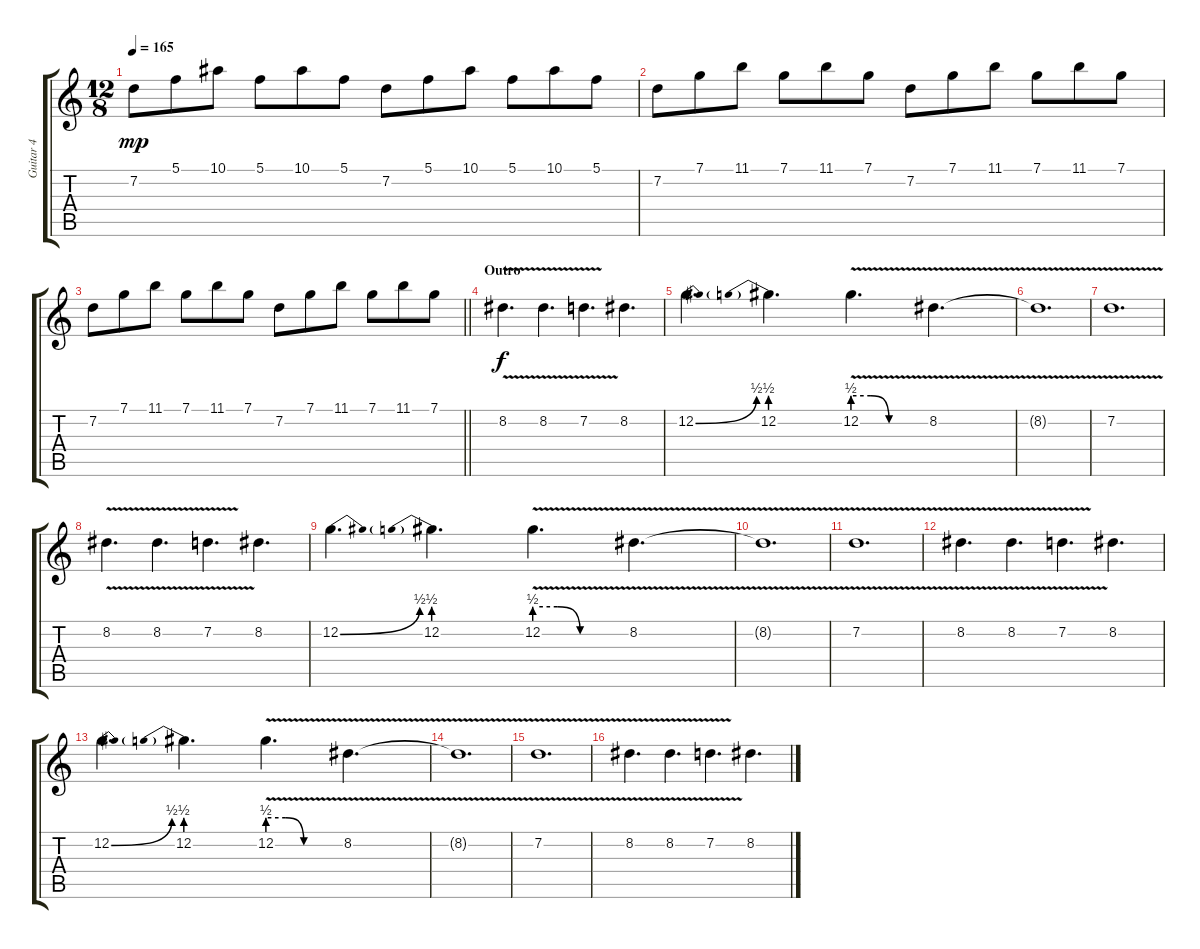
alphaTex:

\track ("Guitar 4" "Guitar 4") {instrument distortionguitar}
\staff {score tabs}
\tuning (C4 G3 Eb3 Bb2 F2 C2) {hide}
\ts (12 8)
\tempo 165
\clef g2
\ks c
7.2.8{dy mp} 5.1.8 10.1.8 5.1.8 10.1.8 5.1.8 7.2.8 5.1.8 10.1.8 5.1.8 10.1.8 5.1.8 |
7.2.8 7.1.8 11.1.8 7.1.8 11.1.8 7.1.8 7.2.8 7.1.8 11.1.8 7.1.8 11.1.8 7.1.8 |
\barLineRight lightlight
7.2.8 7.1.8 11.1.8 7.1.8 11.1.8 7.1.8 7.2.8 7.1.8 11.1.8 7.1.8 11.1.8 7.1.8 |
\section ("" "Outro")
8.2{v}.4{d dy f volume 13} 8.2{v}.4{d} 7.2{v}.4{d} 8.2.4{d} |
12.2{be (bend 0 0 60 2)}.4{d} 12.2{be (prebend 0 2 60 2)}.4{d} 12.2{be (custom 0 2 15 2 30 0 60 0) v}.4{d} 8.2{v}.4{d} |
8.2{v t}.1{d} |
7.2{v}.1{d} |
8.2{v}.4{d} 8.2{v}.4{d} 7.2{v}.4{d} 8.2.4{d} |
12.2{be (bend 0 0 60 2)}.4{d} 12.2{be (prebend 0 2 60 2)}.4{d} 12.2{be (custom 0 2 15 2 30 0 60 0) v}.4{d} 8.2{v}.4{d} |
8.2{v t}.1{d} |
7.2{v}.1{d} |
8.2{v}.4{d} 8.2{v}.4{d} 7.2{v}.4{d} 8.2.4{d} |
12.2{be (bend 0 0 60 2)}.4{d} 12.2{be (prebend 0 2 60 2)}.4{d} 12.2{be (custom 0 2 15 2 30 0 60 0) v}.4{d} 8.2{v}.4{d} |
8.2{v t}.1{d} |
7.2{v}.1{d} |
8.2{v}.4{d} 8.2{v}.4{d} 7.2{v}.4{d} 8.2.4{d}
